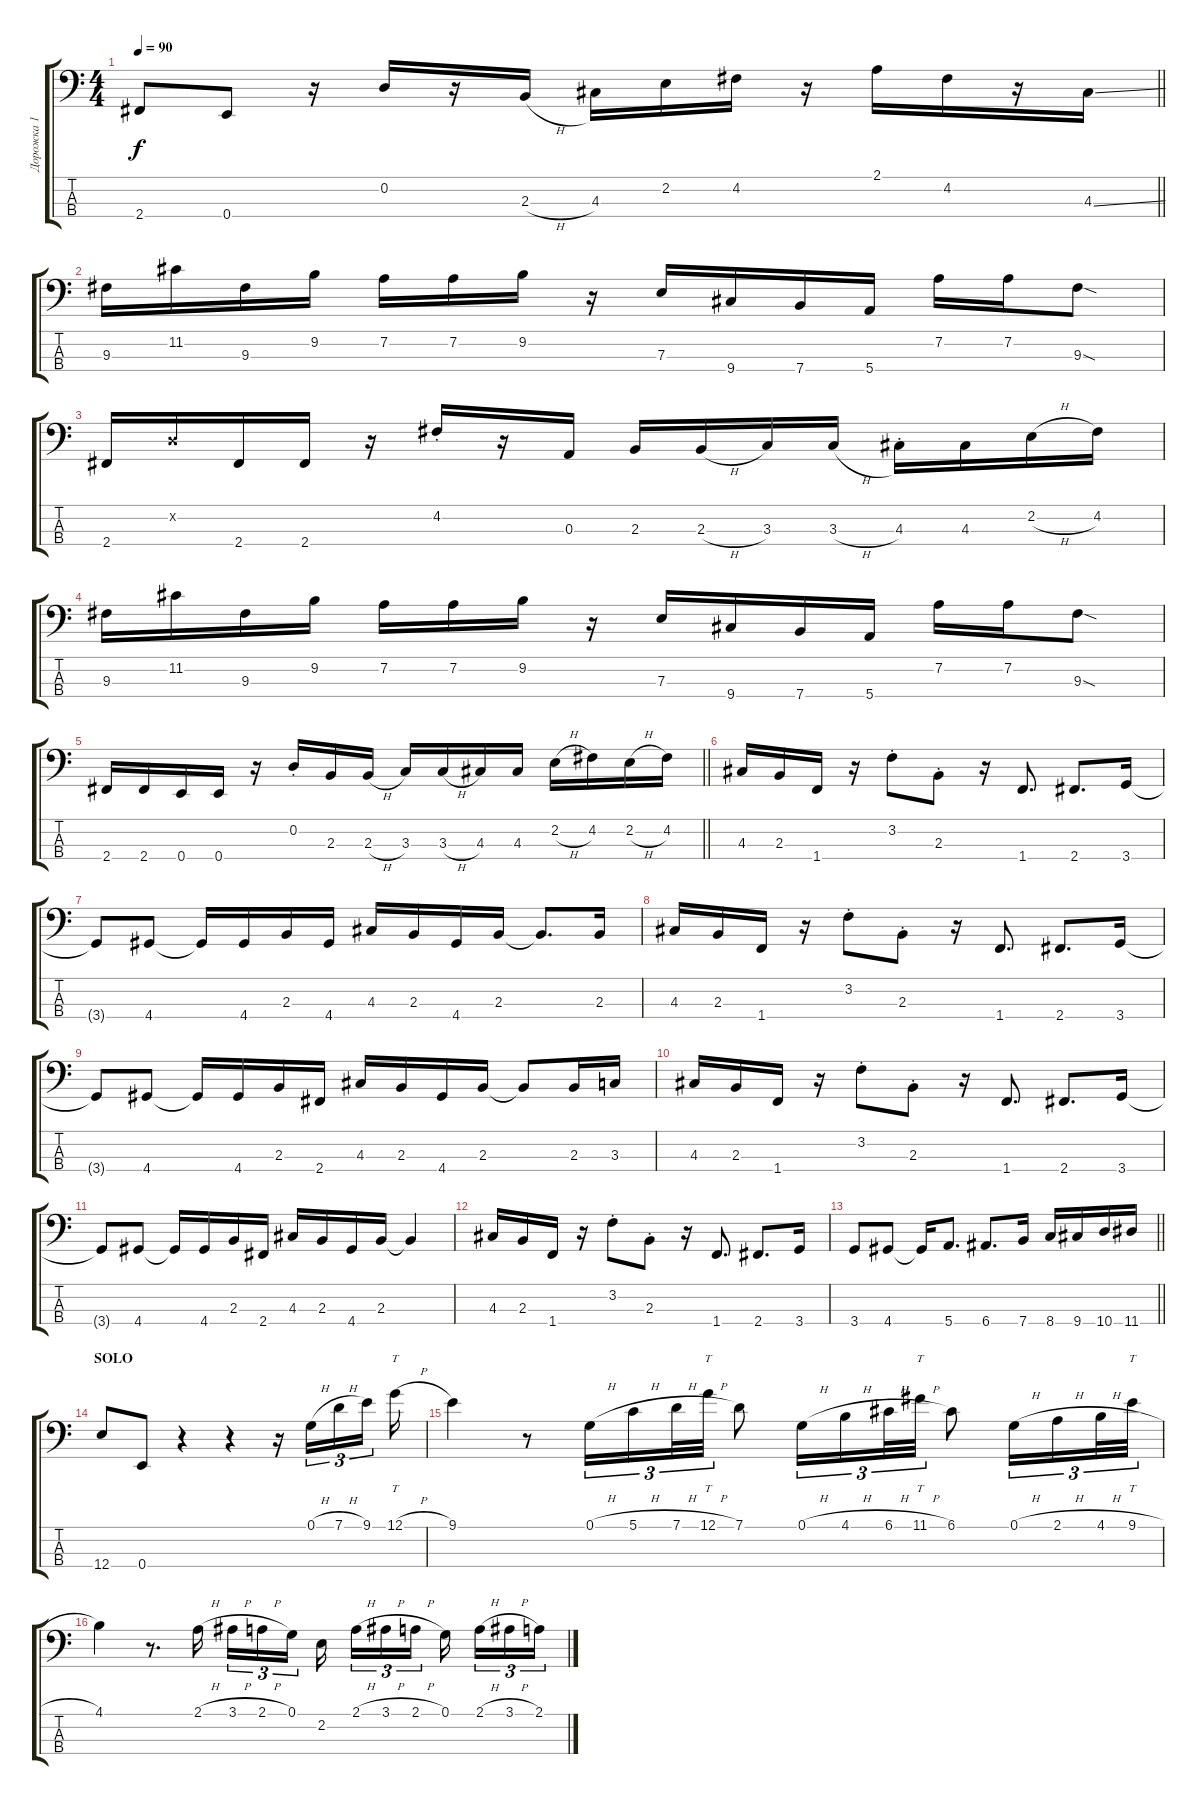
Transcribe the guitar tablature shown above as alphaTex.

\track ("Дорожка 1" "Дорожка 1") {instrument slapbass2}
\staff {score tabs}
\tuning (G2 D2 A1 E1) {hide}
\ts (4 4)
\tempo 90
\clef f4
\barLineRight lightlight
\ks c
2.4.8{dy f} 0.4.8 r.16 0.2.16 r.16 2.3{h}.16 4.3.16 2.2.16 4.2.16 r.16 2.1.16 4.2.16 r.16 4.3{ss}.16 |
\section ("" "")
9.3.16 11.2.16 9.3.16 9.2.16 7.2.16 7.2.16 9.2.16 r.16 7.3.16 9.4.16 7.4.16 5.4.16 7.2.16 7.2.16 9.3{sod}.8 |
2.4.16 0.2{x}.16 2.4.16 2.4.16 r.16 4.2{st}.16 r.16 0.3.16 2.3.16 2.3{h}.16 3.3.16 3.3{h}.16 4.3{st}.16 4.3.16 2.2{h}.16 4.2.16 |
9.3.16 11.2.16 9.3.16 9.2.16 7.2.16 7.2.16 9.2.16 r.16 7.3.16 9.4.16 7.4.16 5.4.16 7.2.16 7.2.16 9.3{sod}.8 |
\barLineRight lightlight
2.4.16 2.4.16 0.4.16 0.4.16 r.16 0.2{st}.16 2.3.16 2.3{h}.16 3.3.16 3.3{h}.16 4.3.16 4.3.16 2.2{h}.16 4.2.16 2.2{h}.16 4.2.16 |
\section ("" "")
4.3.16 2.3.16 1.4.16 r.16 3.2{st}.8 2.3{st}.8 r.16 1.4.8{d} 2.4.8{d} 3.4.16 |
3.4{t}.8 4.4.8 4.4{t}.16 4.4.16 2.3.16 4.4.16 4.3.16 2.3.16 4.4.16 2.3.16 2.3{t}.8{d} 2.3.16 |
4.3.16 2.3.16 1.4.16 r.16 3.2{st}.8 2.3{st}.8 r.16 1.4.8{d} 2.4.8{d} 3.4.16 |
3.4{t}.8 4.4.8 4.4{t}.16 4.4.16 2.3.16 2.4.16 4.3.16 2.3.16 4.4.16 2.3.16 2.3{t}.8 2.3.16 3.3.16 |
4.3.16 2.3.16 1.4.16 r.16 3.2{st}.8 2.3{st}.8 r.16 1.4.8{d} 2.4.8{d} 3.4.16 |
3.4{t}.8 4.4.8 4.4{t}.16 4.4.16 2.3.16 2.4.16 4.3.16 2.3.16 4.4.16 2.3.16 2.3{t}.4 |
4.3.16 2.3.16 1.4.16 r.16 3.2{st}.8 2.3{st}.8 r.16 1.4.8{d} 2.4.8{d} 3.4.16 |
\barLineRight lightlight
3.4.8 4.4.8 4.4{t}.16 5.4.8{d} 6.4.8{d} 7.4.16 8.4.16 9.4.16 10.4.16 11.4.16 |
\section ("" "SOLO")
12.4.8 0.4.8 r.4 r.4 r.16 0.1{h}.16{tu (3 2)} 7.1{h}.16{tu (3 2)} 9.1.16{tu (3 2) beam splitsecondary} 12.1{h}.16{tt} |
9.1.4 r.8 0.1{h}.16{tu (3 2)} 5.1{h}.16{tu (3 2)} 7.1{h}.32{tu (3 2)} 12.1{h}.32{tt tu (3 2)} 7.1.8 0.1{h}.16{tu (3 2)} 4.1{h}.16{tu (3 2)} 6.1{h}.32{tu (3 2)} 11.1{h}.32{tt tu (3 2)} 6.1.8 0.1{h}.16{tu (3 2)} 2.1{h}.16{tu (3 2)} 4.1{h}.32{tu (3 2)} 9.1{h}.32{tt tu (3 2)} |
4.1.4 r.8{d} 2.1{h}.16 3.1{h}.16{tu (3 2)} 2.1{h}.16{tu (3 2)} 0.1.16{tu (3 2) beam splitsecondary} 2.2.16{beam splitsecondary} 2.1{h}.16{tu (3 2)} 3.1{h}.16{tu (3 2)} 2.1{h}.16{tu (3 2) beam splitsecondary} 0.1.16{beam splitsecondary} 2.1{h}.16{tu (3 2)} 3.1{h}.16{tu (3 2)} 2.1{h}.16{tu (3 2)}
